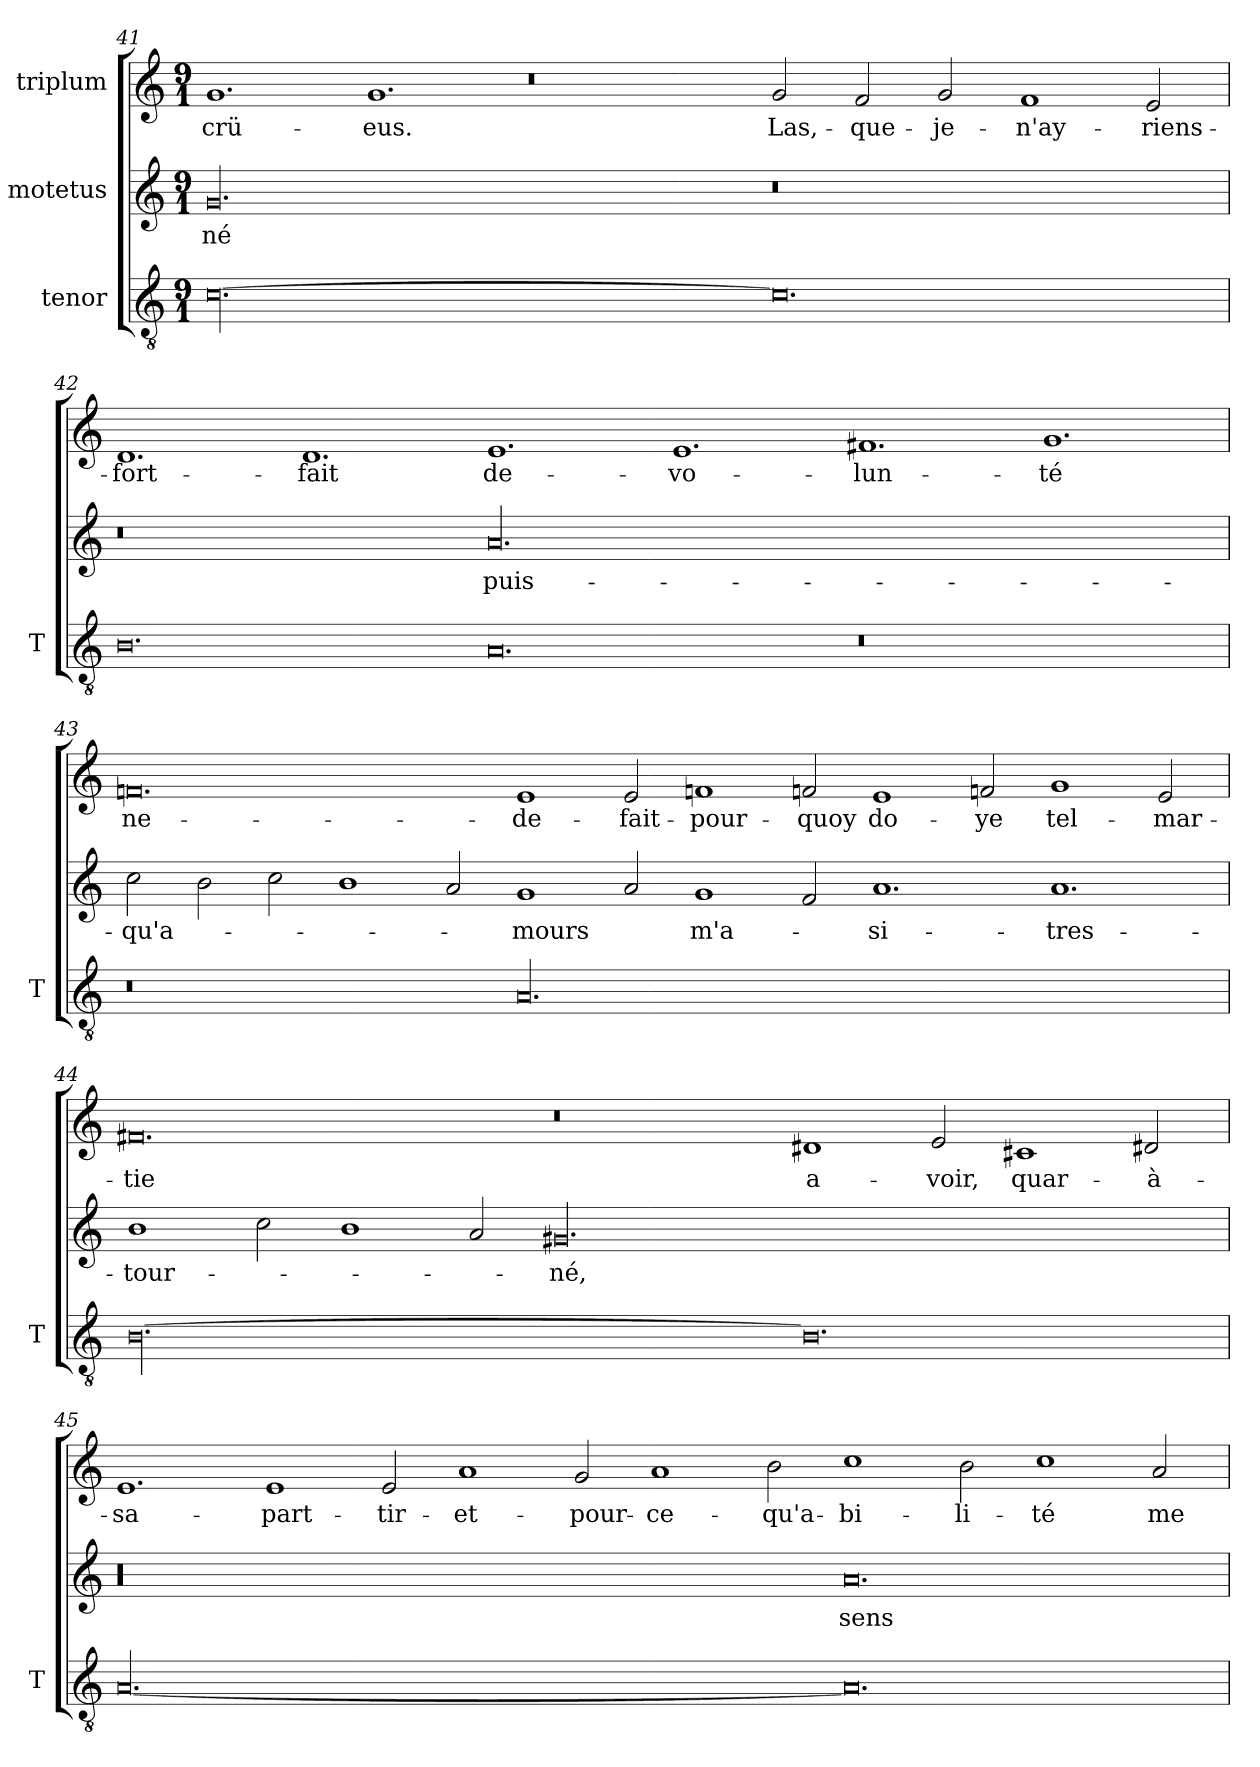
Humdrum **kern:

**kern	**kern	**text	**kern	**text
*part3	*part2	*part2	*part1	*part1
*staff3	*staff2	*staff2	*staff1	*staff1
*I"tenor	*I"motetus	*	*I"triplum	*
*I'T	*	*	*	*
!!LO:PB:g=z
*clefGv2	*clefG2	*	*clefG2	*
*k[]	*k[]	*	*k[]	*
*C:	*C:	*	*C:	*
*M9/1	*M9/1	*	*M9/1	*
=41	=41	=41	=41	=41
[00.c\	00.g/	-né	1.g/	crü-
.	.	.	1.g/	-eus.
.	.	.	0.r	.
0.c\]	0.r	.	2g/	Las,-
.	.	.	2f/	que-
.	.	.	2g/	je-
.	.	.	1f/	n'ay-
.	.	.	2e/	riens-
=42	=42	=42	=42	=42
0.B\	0.r	.	1.d/	fort-
.	.	.	1.d/	-fait
0.A/	00.a/	puis-	1.e/	de-
.	.	.	1.e/	vo-
0.r	.	.	1.f#X/	-lun-
.	.	.	1.g/	-té
=43	=43	=43	=43	=43
0.r	2cc\	qu'a-	0.fn/	ne-
.	2b\	.	.	.
.	2cc\	.	.	.
.	1b\	.	.	.
.	2a/	.	.	.
00.A/	1g/	-mours	1e/	de-
.	2a/	.	2e/	fait-
.	1g/	m'a-	1fn/	pour-
.	2f/	.	2fn/	-quoy
.	1.a/	si-	1e/	do-
.	.	.	2fn/	-ye
.	1.a/	tres-	1g/	tel-
.	.	.	2e/	mar-
=44	=44	=44	=44	=44
[00.B\	1b\	-tour-	0.f#X/	-tie
.	2cc\	.	.	.
.	1b\	.	.	.
.	2a/	.	.	.
.	00.g#X/	-né,	0.r	.
0.B\]	.	.	1d#X/	a-
.	.	.	2e/	-voir,
.	.	.	1c#X/	quar-
.	.	.	2d#X/	à-
=45	=45	=45	=45	=45
[00.A/	00.r	.	1.e/	sa-
.	.	.	1e/	part-
.	.	.	2e/	tir-
.	.	.	1a/	et-
.	.	.	2g/	pour-
.	.	.	1a/	ce-
.	.	.	2b\	qu'a-
0.A/]	0.a/	sens-	1cc\	-bi-
.	.	.	2b\	-li-
.	.	.	1cc\	-té
.	.	.	2a/	me-
=	=	=	=	=
*-	*-	*-	*-	*-
